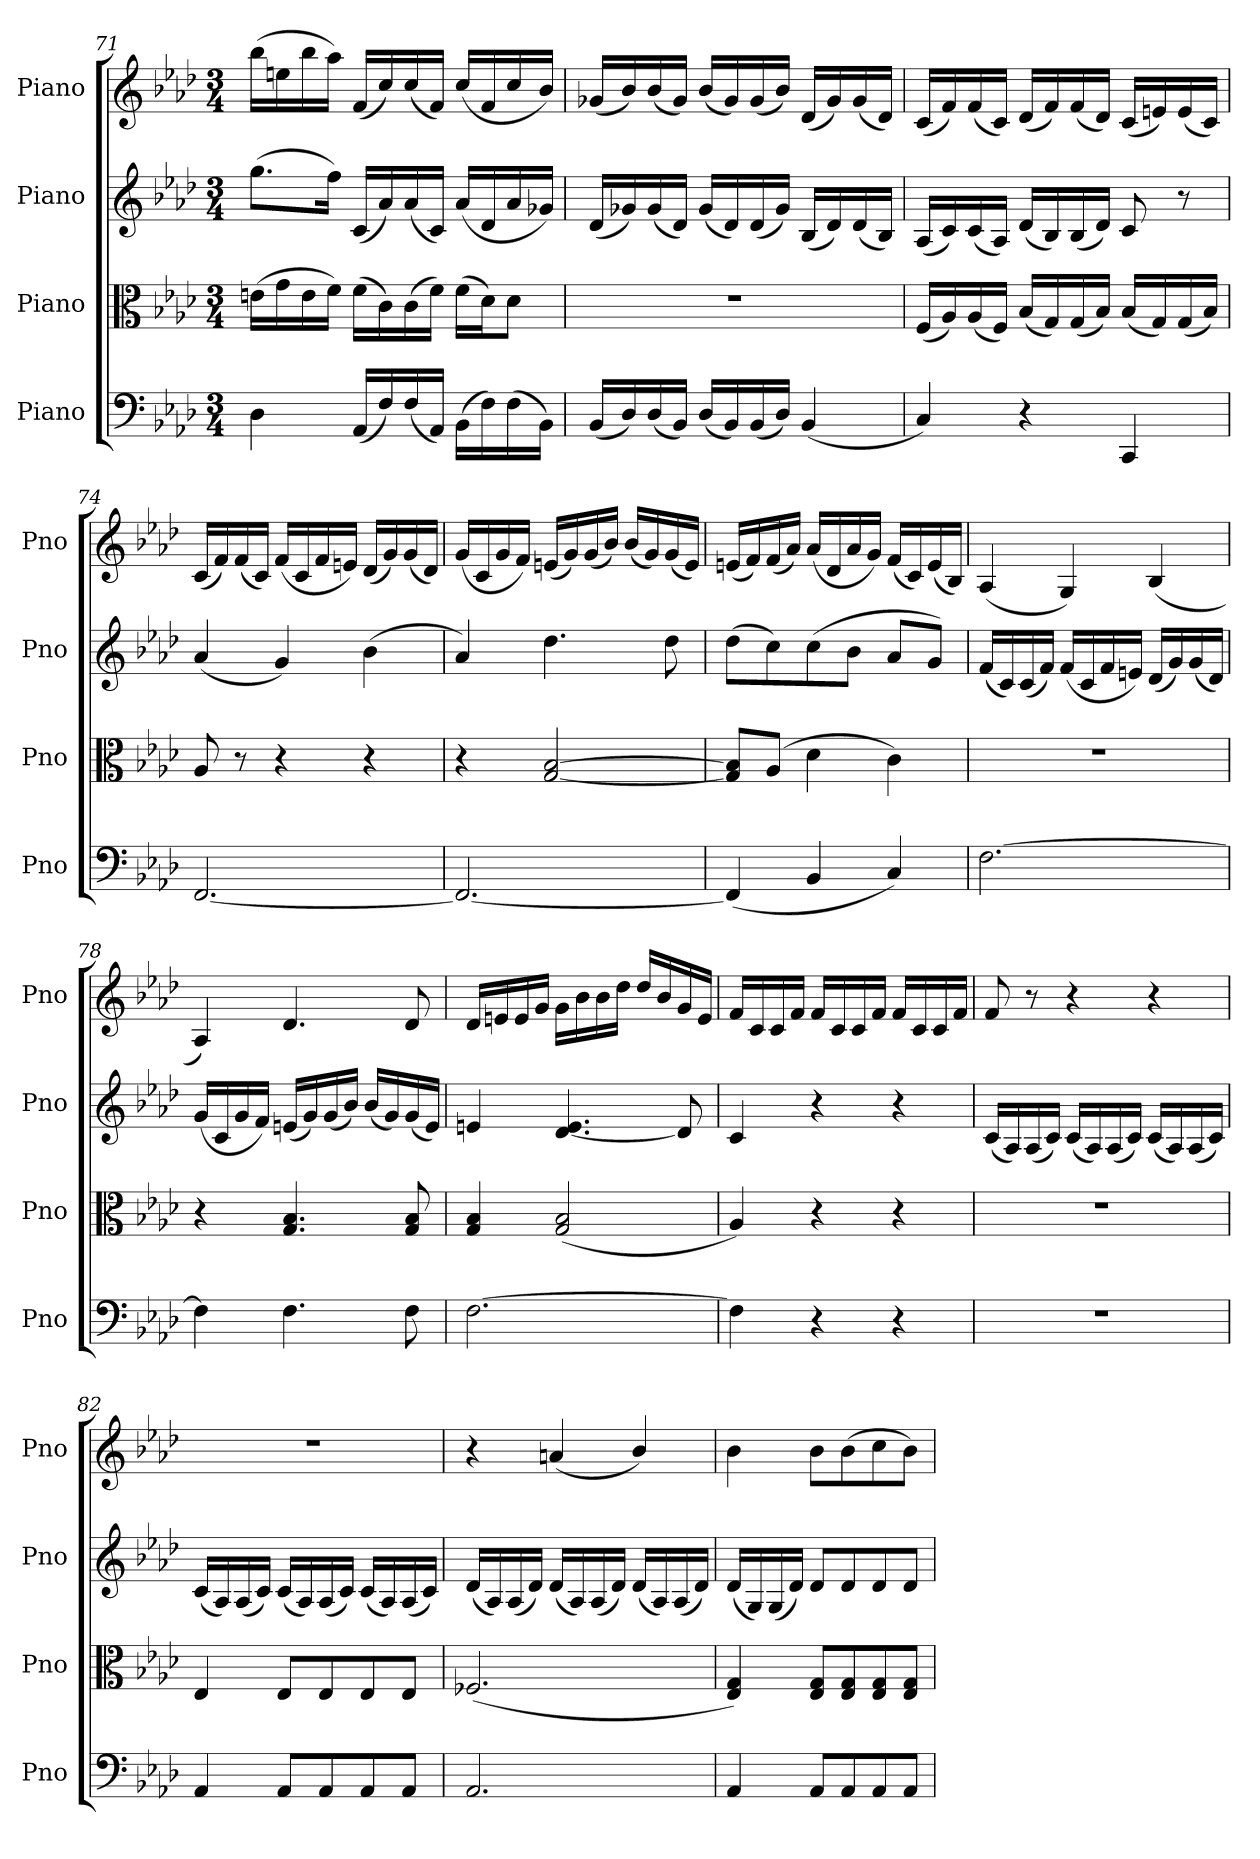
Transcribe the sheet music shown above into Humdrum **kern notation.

**kern	**kern	**kern	**kern
*part4	*part3	*part2	*part1
*staff4	*staff3	*staff2	*staff1
*I"Piano	*I"Piano	*I"Piano	*I"Piano
*I'Pno	*I'Pno	*I'Pno	*I'Pno
*clefF4	*clefC3	*clefG2	*clefG2
*k[b-e-a-d-]	*k[b-e-a-d-]	*k[b-e-a-d-]	*k[b-e-a-d-]
*M3/4	*M3/4	*M3/4	*M3/4
=71	=71	=71	=71
4D-\	(>16en\LL	(>8.gg\L	(>16bb-\LL
.	16g\	.	16een\
.	16e\	.	16bb-\
.	16f\JJ)	16ff\Jk)	16aa-\JJ)
(16AA-/LL	(>16f\LL	(16c/LL	(16f/LL
16F/)	16c\)	16a-/)	16cc/)
(16F/	(>16c\	(16a-/	(16cc/
16AA-/JJ)	16f\JJ)	16c/JJ)	16f/JJ)
(>16BB-\LL	(>16f\LL	(16a-/LL	(16cc/LL
16F\)	16d-\J)	16d-/	16f/
(>16F\	8d-\J	16a-/	16cc/
16BB-\JJ)	.	16g-X/JJ)	16b-/JJ)
=72	=72	=72	=72
(16BB-/LL	2.r	(16d-/LL	(16g-X/LL
16D-/)	.	16g-X/)	16b-/)
(16D-/	.	(16g-/	(16b-/
16BB-/JJ)	.	16d-/JJ)	16g-/JJ)
(16D-/LL	.	(16g-/LL	(16b-/LL
16BB-/)	.	16d-/)	16g-/)
(16BB-/	.	(16d-/	(16g-/
16D-/JJ)	.	16g-/JJ)	16b-/JJ)
(4BB-/	.	(16B-/LL	(16d-/LL
.	.	16d-/)	16g-/)
.	.	(16d-/	(16g-/
.	.	16B-/JJ)	16d-/JJ)
=73	=73	=73	=73
4C/)	(16F/LL	(16A-/LL	(16c/LL
.	16A-/)	16c/)	16f/)
.	(16A-/	(16c/	(16f/
.	16F/JJ)	16A-/JJ)	16c/JJ)
4r	(16B-/LL	(16d-/LL	(16d-/LL
.	16G/)	16B-/)	16f/)
.	(16G/	(16B-/	(16f/
.	16B-/JJ)	16d-/JJ)	16d-/JJ)
4CC/	(16B-/LL	8c/	(16c/LL
.	16G/)	.	16en/)
.	(16G/	8r	(16e/
.	16B-/JJ)	.	16c/JJ)
=74	=74	=74	=74
[2.FF/	8A-/	(4a-/	(16c/LL
.	.	.	16f/)
.	8r	.	(16f/
.	.	.	16c/JJ)
.	4r	4g/)	(16f/LL
.	.	.	16c/
.	.	.	16f/
.	.	.	16en/JJ)
.	4r	(>4b-\	(16d-/LL
.	.	.	16g/)
.	.	.	(16g/
.	.	.	16d-/JJ)
!!LO:PB:g=z
=75	=75	=75	=75
2.FF/_	4r	4a-/)	(16g/LL
.	.	.	16c/
.	.	.	16g/
.	.	.	16f/JJ)
.	[2G/ [2B-/	4.dd-\	(16en/LL
.	.	.	16g/)
.	.	.	(16g/
.	.	.	16b-/JJ)
.	.	.	(16b-/LL
.	.	.	16g/)
.	.	8dd-\	(16g/
.	.	.	16e/JJ)
=76	=76	=76	=76
(4FF/]	8G/] 8B-/]L	(>8dd-\L	(16en/LL
.	.	.	16f/)
.	(>8A-/J	8cc\)	(16f/
.	.	.	16a-/JJ)
4BB-/	4d-\	(>8cc\	(16a-/LL
.	.	.	16d-/
.	.	8b-\J	16a-/
.	.	.	16g/JJ)
4C/)	4c\)	8a-/L	(16f/LL
.	.	.	16c/)
.	.	8g/J)	(16e/
.	.	.	16B-/JJ)
=77	=77	=77	=77
[2.F\	2.r	(16f/LL	(4A-/
.	.	16c/)	.
.	.	(16c/	.
.	.	16f/JJ)	.
.	.	(16f/LL	4G/)
.	.	16c/	.
.	.	16f/	.
.	.	16en/JJ)	.
.	.	(16d-/LL	(4B-/
.	.	16g/)	.
.	.	(16g/	.
.	.	16d-/JJ)	.
=78	=78	=78	=78
4F\]	4r	(16g/LL	4A-/)
.	.	16c/	.
.	.	16g/	.
.	.	16f/JJ)	.
4.F\	4.G/ 4.B-/	(16en/LL	4.d-/
.	.	16g/)	.
.	.	(16g/	.
.	.	16b-/JJ)	.
.	.	(16b-/LL	.
.	.	16g/)	.
8F\	8G/ 8B-/	(16g/	8d-/
.	.	16e/JJ)	.
=79	=79	=79	=79
[2.F\	4G/ 4B-/	4en/	16d-/LL
.	.	.	16en/
.	.	.	16e/
.	.	.	16g/JJ
.	(>2G/ 2B-/	[4.d-/ 4.e/	16g\LL
.	.	.	16b-\
.	.	.	16b-\
.	.	.	16dd-\JJ
.	.	.	16dd-/LL
.	.	.	16b-/
.	.	8d-/]	16g/
.	.	.	16e/JJ
!!LO:LB:g=z
=80	=80	=80	=80
4F\]	4A-/)	4c/	16f/LL
.	.	.	16c/
.	.	.	16c/
.	.	.	16f/JJ
4r	4r	4r	16f/LL
.	.	.	16c/
.	.	.	16c/
.	.	.	16f/JJ
4r	4r	4r	16f/LL
.	.	.	16c/
.	.	.	16c/
.	.	.	16f/JJ
=81	=81	=81	=81
2.r	2.r	(16c/LL	8f/
.	.	16A-/)	.
.	.	(16A-/	8r
.	.	16c/JJ)	.
.	.	(16c/LL	4r
.	.	16A-/)	.
.	.	(16A-/	.
.	.	16c/JJ)	.
.	.	(16c/LL	4r
.	.	16A-/)	.
.	.	(16A-/	.
.	.	16c/JJ)	.
=82	=82	=82	=82
4AA-/	4E-/	(16c/LL	2.r
.	.	16A-/)	.
.	.	(16A-/	.
.	.	16c/JJ)	.
8AA-/L	8E-/L	(16c/LL	.
.	.	16A-/)	.
8AA-/	8E-/	(16A-/	.
.	.	16c/JJ)	.
8AA-/	8E-/	(16c/LL	.
.	.	16A-/)	.
8AA-/J	8E-/J	(16A-/	.
.	.	16c/JJ)	.
=83	=83	=83	=83
2.AA-/	(2.F-X/	(16d-/LL	4r
.	.	16A-/)	.
.	.	(16A-/	.
.	.	16d-/JJ)	.
.	.	(16d-/LL	(4an/
.	.	16A-/)	.
.	.	(16A-/	.
.	.	16d-/JJ)	.
.	.	(16d-/LL	4b-/)
.	.	16A-/)	.
.	.	(16A-/	.
.	.	16d-/JJ)	.
!!LO:LB:g=z
=84	=84	=84	=84
4AA-/	4E-/ 4G/)	(16d-/LL	4b-\
.	.	16G/)	.
.	.	(16G/	.
.	.	16d-/JJ)	.
8AA-/L	8E-/ 8G/L	8d-/L	8b-\L
8AA-/	8E-/ 8G/	8d-/	(>8b-\
8AA-/	8E-/ 8G/	8d-/	8cc\
8AA-/J	8E-/ 8G/J	8d-/J	8b-\J)
=	=	=	=
*-	*-	*-	*-
